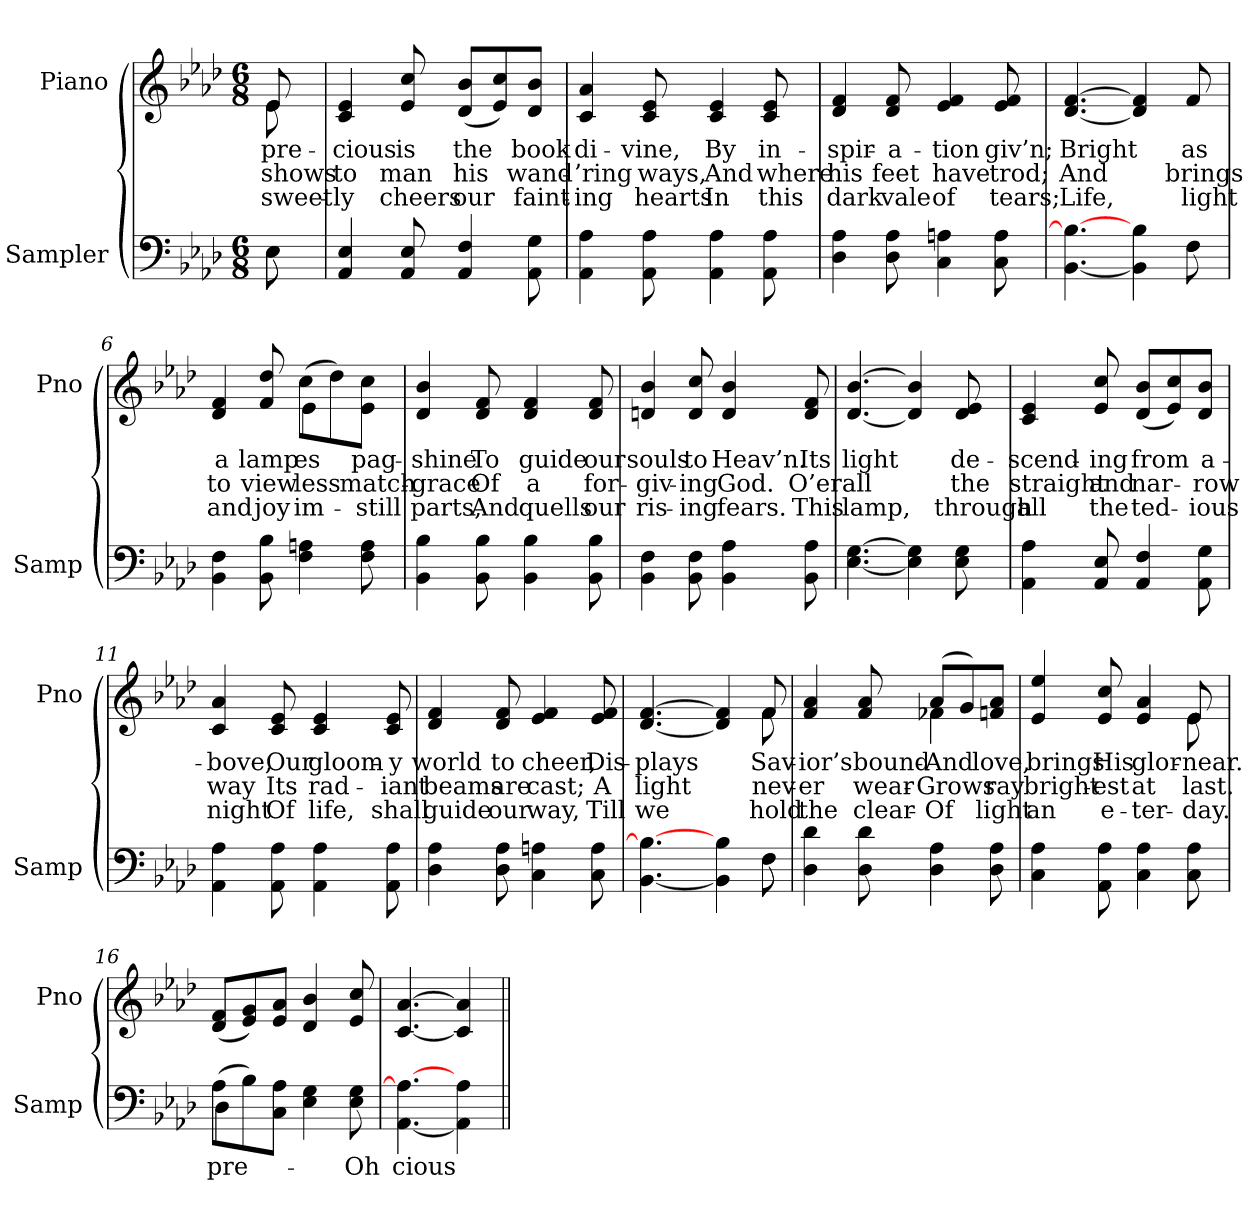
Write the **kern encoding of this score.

**kern	**text	**kern	**text	**text	**text
*part2	*part2	*part1	*part1	*part1	*part1
*staff2	*staff2	*staff1	*staff1	*staff1	*staff1
*I"Sampler	*	*I"Piano	*	*	*
*I'Samp	*	*I'Pno	*	*	*
*clefF4	*	*clefG2	*	*	*
*k[b-e-a-d-]	*	*k[b-e-a-d-]	*	*	*
*A-:	*	*A-:	*	*	*
*M6/8	*	*M6/8	*	*	*
=1	=1	=1	=1	=1	=1
*^	*	*^	*	*	*
8E-\	8E-	.	8e-/	8e-	pre-	shows	sweet-
*v	*v	*	*	*	*	*	*
*	*	*v	*v	*	*	*
=2	=2	=2	=2	=2	=2
4AA- 4E-	.	4c 4e-	-cious	to	-ly
8AA- 8E-	.	8e- 8cc	is	man	cheers
4AA- 4F	.	(8d-/ 8b-/L	the	his	our
.	.	8e-/ 8cc/)	.	.	.
8AA- 8G	.	8d-/ 8b-/J	book	wand-	faint-
=3	=3	=3	=3	=3	=3
4AA- 4A-	.	4c 4a-	di-	-’ring	-ing
8AA- 8A-	.	8c 8e-	-vine,	ways,	hearts
4AA- 4A-	.	4c 4e-	By	And	In
8AA- 8A-	.	8c 8e-	in-	where	this
=4	=4	=4	=4	=4	=4
4D- 4A-	.	4d- 4f	-spir-	his	dark
8D- 8A-	.	8d- 8f	-a-	feet	vale
4C 4An	.	4e- 4f	-tion	have	of
8C 8A	.	8e- 8f	giv’n;	trod;	tears;
=5	=5	=5	=5	=5	=5
[4.BB- 4.B-_	.	[4.d- [4.f	Bright	And	Life,
4BB-] 4B-	.	4d-] 4f]	.	.	.
8F	.	8f	as	brings	light
=6	=6	=6	=6	=6	=6
*	*	*^	*	*	*
4BB- 4F	.	4d- 4f	4.ryy	a	to	and
8BB- 8B-	.	8f 8dd-	.	lamp	view	joy
4F 4An	.	(8cc\L	4e-	-es	-less	im-
.	.	8dd-\)	.	.	.	.
8F 8A	.	8e-\ 8cc\J	8ryy	pag-	match-	still
*	*	*v	*v	*	*	*
=7	=7	=7	=7	=7	=7
4BB- 4B-	.	4d- 4b-	shine	grace	-parts,
8BB- 8B-	.	8d- 8f	To	Of	And
4BB- 4B-	.	4d- 4f	guide	a	quells
8BB- 8B-	.	8d- 8f	our	for-	our
=8	=8	=8	=8	=8	=8
4BB- 4F	.	4dn 4b-	souls	-giv-	ris-
8BB- 8F	.	8d 8cc	to	-ing	-ing
4BB- 4A-	.	4d 4b-	Heav’n.	God.	fears.
8BB- 8A-	.	8d 8f	Its	O’er	This
=9	=9	=9	=9	=9	=9
[4.E- [4.G	.	[4.d- [4.b-	light	all	lamp,
4E-] 4G]	.	4d-] 4b-]	.	.	.
8E- 8G	.	8d- 8e-	de-	the	through
=10	=10	=10	=10	=10	=10
4AA- 4A-	.	4c 4e-	-scend-	straight	all
8AA- 8E-	.	8e- 8cc	-ing	and	the
4AA- 4F	.	(8d-/ 8b-/L	from	nar-	ted-
.	.	8e-/ 8cc/)	.	.	.
8AA- 8G	.	8d-/ 8b-/J	a-	-row	-ious
=11	=11	=11	=11	=11	=11
4AA- 4A-	.	4c 4a-	-bove,	way	night
8AA- 8A-	.	8c 8e-	Our	Its	Of
4AA- 4A-	.	4c 4e-	gloom-	rad-	life,
8AA- 8A-	.	8c 8e-	-y	-iant	shall
=12	=12	=12	=12	=12	=12
4D- 4A-	.	4d- 4f	world	beams	guide
8D- 8A-	.	8d- 8f	to	are	our
4C 4An	.	4e- 4f	cheer,	cast;	way,
8C 8A	.	8e- 8f	Dis-	A	Till
=13	=13	=13	=13	=13	=13
*^	*	*^	*	*	*
[4.BB- 4.B-_	8ryy	.	[4.d- [4.f	8ryy	-plays	light	we
*v	*v	*	*	*	*	*	*
*	*	*v	*v	*	*	*
4BB-] 4B-	.	4d-] 4f]	.	.	.
*^	*	*^	*	*	*
8F\	8F	.	8f/	8f	Sav-	nev-	-hold
*v	*v	*	*	*	*	*	*
=14	=14	=14	=14	=14	=14	=14
4D- 4d-	.	4f 4a-	4.ryy	-ior’s	-er	the
8D- 8d-	.	8f 8a-	.	bound-	wear-	clear-
4D- 4A-	.	(8a-/L	4f-X	And	Grows	Of
.	.	8g/)	.	.	.	.
8D- 8A-	.	8f/ 8a-/J	8ryy	love,	ray	light
=15	=15	=15	=15	=15	=15	=15
4C 4A-	.	4e- 4ee-	8ryy	brings	bright-	an
*	*	*v	*v	*	*	*
8AA- 8A-	.	8e- 8cc	His	-est	e-
4C 4A-	.	4e- 4a-	glor-	at	-ter-
*	*	*^	*	*	*
8C 8A-	.	8e-/	8e-	near.	last.	day.
*	*	*v	*v	*	*	*
=16	=16	=16	=16	=16	=16
*^	*	*	*	*	*
(8A-\L	4D-	pre-	(8d-/ 8f/L	.	.	.
8B-\)	.	.	8e-/ 8g/)	.	.	.
8C\ 8A-\J	2ryy	.	8e-/ 8a-/J	.	.	.
4E- 4G	.	.	4d- 4b-	.	.	.
8E- 8G	.	Oh	8e- 8cc	.	.	.
*v	*v	*	*	*	*	*
=17	=17	=17	=17	=17	=17
[4.AA- 4.A-_	-cious	[4.c [4.a-	.	.	.
4AA-] 4A-	.	4c] 4a-]	.	.	.
=||	=||	=||	=||	=||	=||
*-	*-	*-	*-	*-	*-
